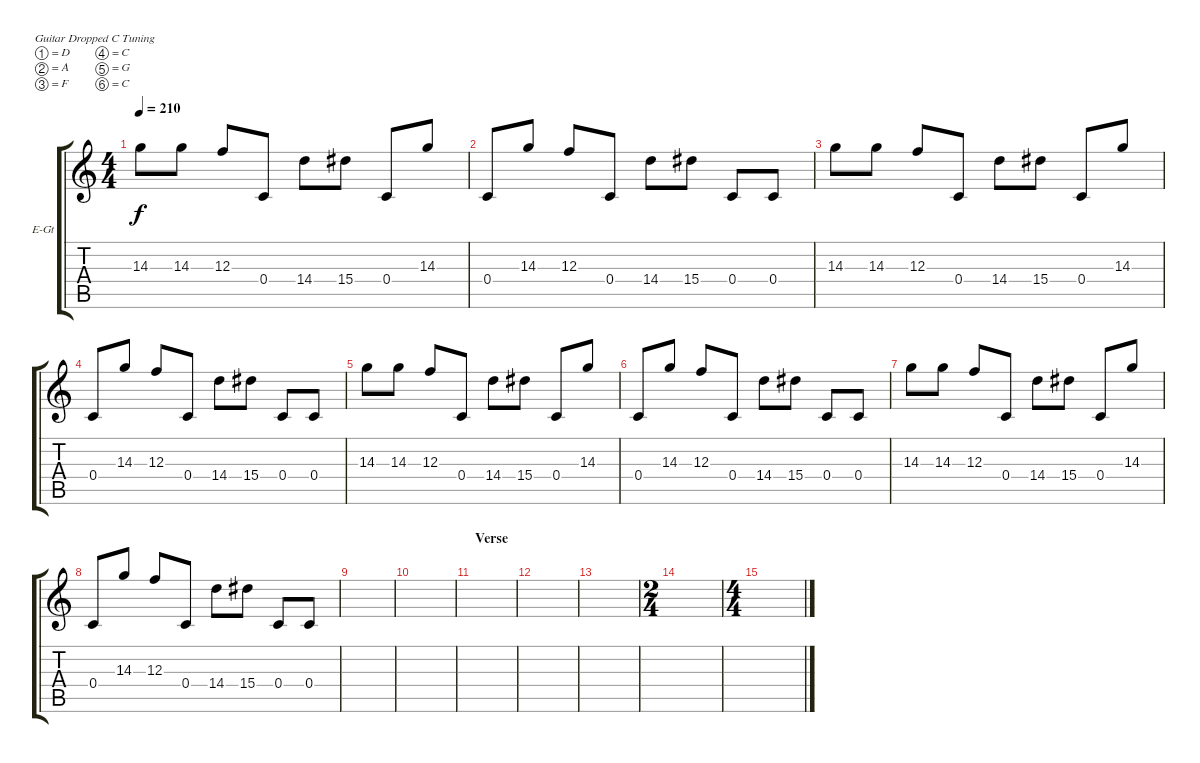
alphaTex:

\defaultSystemsLayout 4
\bracketExtendMode groupsimilarinstruments
\firstSystemTrackNameOrientation horizontal
\otherSystemsTrackNameOrientation horizontal
\track ("Guitar 3" "E-Gt") {instrument distortionguitar}
\staff {score tabs}
\tuning (D4 A3 F3 C3 G2 C2)
\ts (4 4)
\tempo 210
\clef g2
\ks c
14.3.8{dy f} 14.3.8 12.3.8 0.4.8 14.4.8 15.4.8 0.4.8 14.3.8 |
0.4.8 14.3.8 12.3.8 0.4.8 14.4.8 15.4.8 0.4.8 0.4.8 |
14.3.8 14.3.8 12.3.8 0.4.8 14.4.8 15.4.8 0.4.8 14.3.8 |
0.4.8 14.3.8 12.3.8 0.4.8 14.4.8 15.4.8 0.4.8 0.4.8 |
14.3.8 14.3.8 12.3.8 0.4.8 14.4.8 15.4.8 0.4.8 14.3.8 |
0.4.8 14.3.8 12.3.8 0.4.8 14.4.8 15.4.8 0.4.8 0.4.8 |
14.3.8 14.3.8 12.3.8 0.4.8 14.4.8 15.4.8 0.4.8 14.3.8 |
0.4.8 14.3.8 12.3.8 0.4.8 14.4.8 15.4.8 0.4.8 0.4.8 |
|
|
\section ("" "Verse")
|
|
|
\ts (2 4)
|
\ts (4 4)
